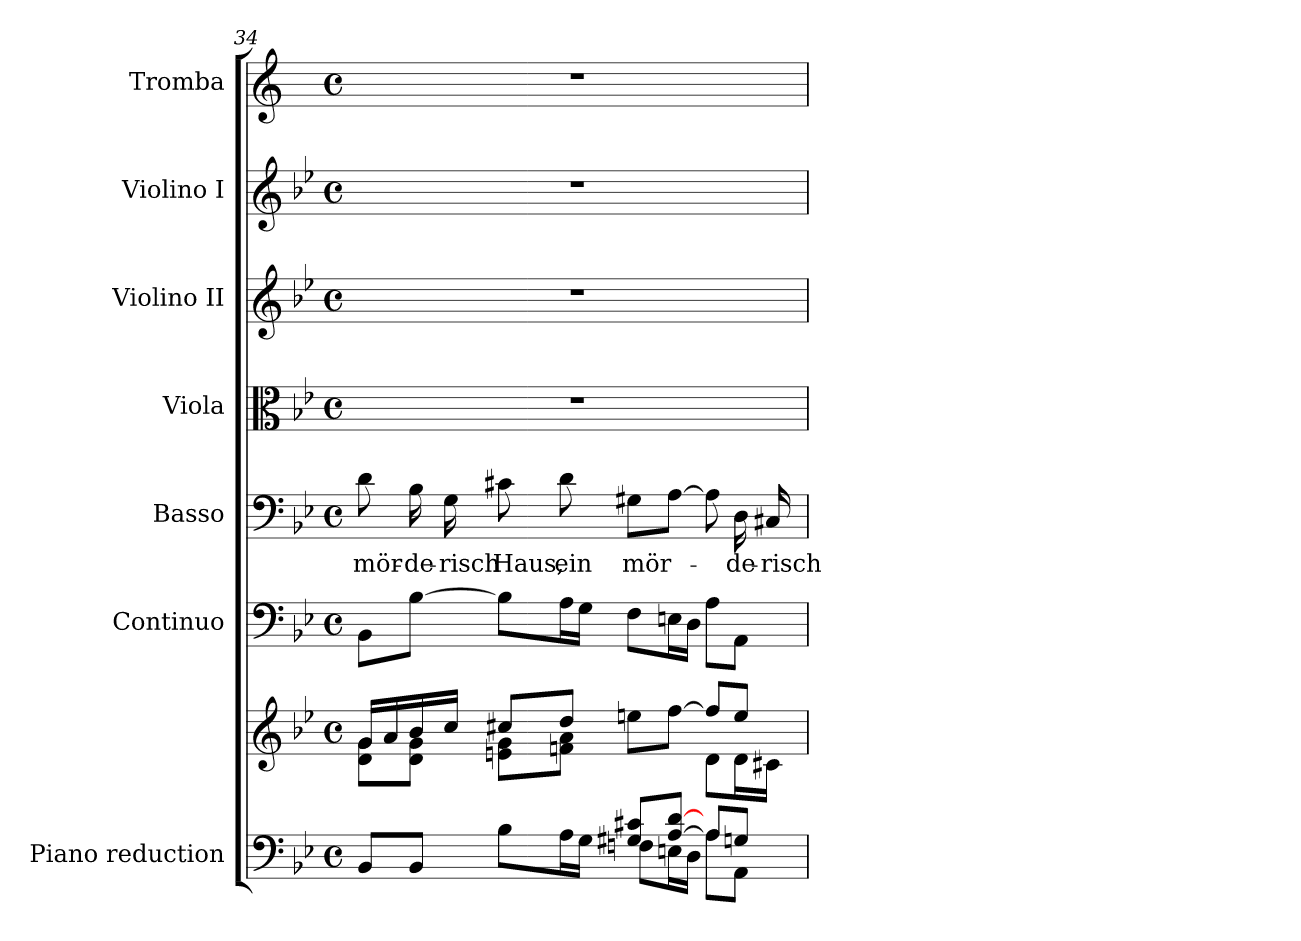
**kern	**kern	**kern	**kern	**text	**kern	**kern	**kern	**kern
*part7	*part7	*part6	*part5	*part5	*part4	*part3	*part2	*part1
*staff8	*staff7	*staff6	*staff5	*staff5	*staff4	*staff3	*staff2	*staff1
*I"Piano reduction	*	*I"Continuo	*I"Basso	*	*I"Viola	*I"Violino II	*I"Violino I	*I"Tromba
*I'Pno	*	*	*	*	*	*	*	*
*clefF4	*clefG2	*clefF4	*clefF4	*	*clefC3	*clefG2	*clefG2	*clefG2
*	*	*	*	*	*	*	*	*ITrd1c2
*k[b-e-]	*k[b-e-]	*k[b-e-]	*k[b-e-]	*	*k[b-e-]	*k[b-e-]	*k[b-e-]	*k[b-e-]
*M4/4	*M4/4	*M4/4	*M4/4	*	*M4/4	*M4/4	*M4/4	*M4/4
*met(c)	*met(c)	*met(c)	*met(c)	*	*met(c)	*met(c)	*met(c)	*met(c)
=34	=34	=34	=34	=34	=34	=34	=34	=34
*^	*^	*	*	*	*	*	*	*
!	!	!	!	!	!	!LO:LY:b	!	!	!	!
8BB-/L	4ryy	16g/LL	8d\ 8g\L	8BB-\L	8d\	mör-	1r	1r	1r	1r
.	.	16a/	.	.	.	.	.	.	.	.
!	!	!	!	!	!	!LO:LY:b	!	!	!	!
8BB-/J	.	16b-/	8d\ 8g\J	[8B-\J	16B-\	de-	.	.	.	.
!	!	!	!	!	!	!LO:LY:b	!	!	!	!
.	.	16cc/JJ	.	.	16G\	risch	.	.	.	.
!	!	!	!	!	!	!LO:LY:b	!	!	!	!
4ryy	8B-\L	8cc#X/L	8en\ 8g\L	8B-\L]	8c#X\	Haus,	.	.	.	.
!	!	!	!	!	!	!LO:LY:b	!	!	!	!
.	16A\L	8dd/J	8fn\ 8a\J	16A\L	8d\	ein	.	.	.	.
.	16G\JJ	.	.	16G\JJ	.	.	.	.	.	.
!	!	!	!	!	!	!LO:LY:b	!	!	!	!
8G#X/ 8c#X/L	8Fn\L	8een\L	4ryy	8F\L	8G#X\L	mör-	.	.	.	.
[8A/ [8d/J	16En\L	[>8ff\J	.	16En\L	[8A\J	.	.	.	.	.
.	16D\JJ	.	.	16D\JJ	.	.	.	.	.	.
8A/L]	8A\L	8ff/L]	8d\L	8A\L	8A\]	.	.	.	.	.
!	!	!	!	!	!	!LO:LY:b	!	!	!	!
8Gn/J	8AA\J	8ee/J	16d\L	8AA\J	16D\	-de-	.	.	.	.
!	!	!	!	!	!	!LO:LY:b	!	!	!	!
.	.	.	16c#X\JJ	.	16C#X/	risch	.	.	.	.
*v	*v	*	*	*	*	*	*	*	*	*
*	*v	*v	*	*	*	*	*	*	*
=	=	=	=	=	=	=	=	=
*-	*-	*-	*-	*-	*-	*-	*-	*-
